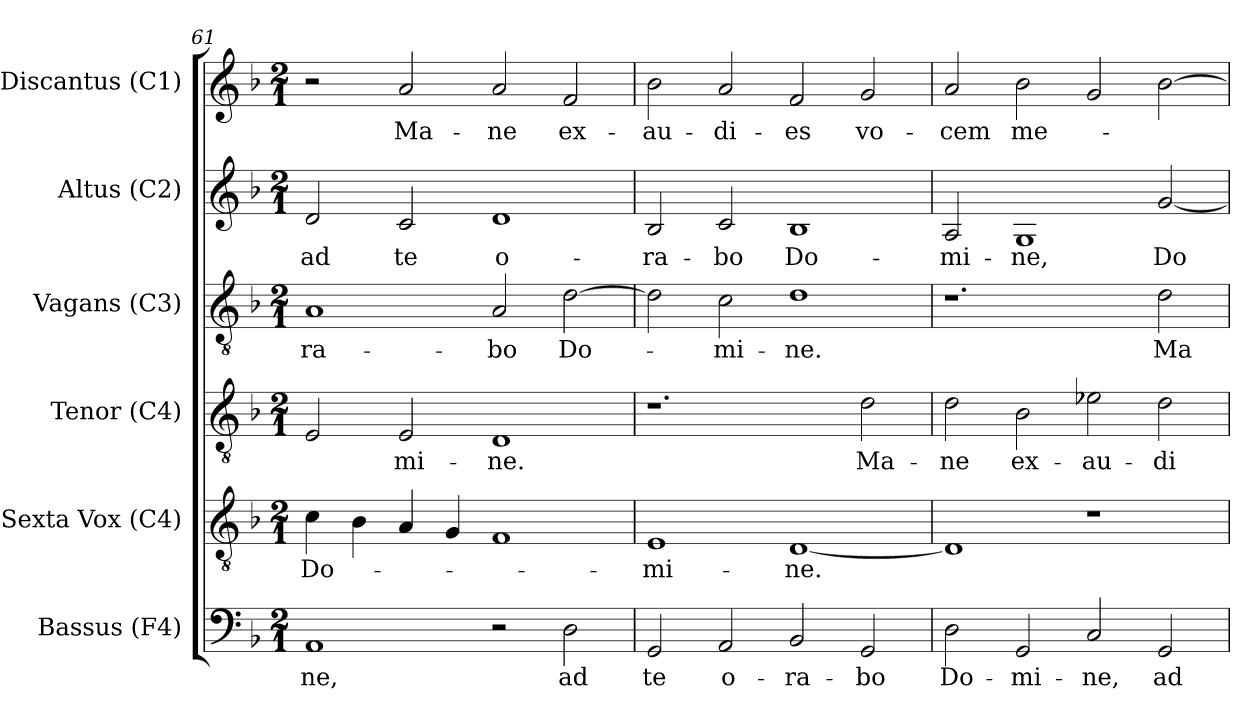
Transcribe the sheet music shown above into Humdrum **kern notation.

**kern	**text	**kern	**text	**kern	**text	**kern	**text	**kern	**text	**kern	**text
*part6	*part6	*part5	*part5	*part4	*part4	*part3	*part3	*part2	*part2	*part1	*part1
*staff6	*staff6	*staff5	*staff5	*staff4	*staff4	*staff3	*staff3	*staff2	*staff2	*staff1	*staff1
*I"Bassus (F4)	*	*I"Sexta Vox (C4)	*	*I"Tenor (C4)	*	*I"Vagans (C3)	*	*I"Altus (C2)	*	*I"Discantus (C1)	*
*I'B.	*	*I'SV.	*	*I'T.	*	*I'V.	*	*I'A.	*	*I'D.	*
*clefF4	*	*clefGv2	*	*clefGv2	*	*clefGv2	*	*clefG2	*	*clefG2	*
*	*	*	*	*	*	*ITrd7c12	*	*ITrd7c12	*	*	*
*k[b-]	*	*k[b-]	*	*k[b-]	*	*k[b-]	*	*k[b-]	*	*k[b-]	*
*F:	*	*F:	*	*F:	*	*F:	*	*F:	*	*F:	*
*M2/1	*	*M2/1	*	*M2/1	*	*M2/1	*	*M2/1	*	*M2/1	*
=61	=61	=61	=61	=61	=61	=61	=61	=61	=61	=61	=61
!	!LO:LY:b:color=#000000	!	!	!	!	!	!	!	!	!	!
!	!	!	!LO:LY:b:color=#000000	!	!	!	!	!	!	!	!
!	!	!	!	!	!	!	!LO:LY:b:color=#000000	!	!	!	!
!	!	!	!	!	!	!	!	!	!LO:LY:b:color=#000000	!	!
1AAi	-ne,	4ci\	Do-	2Ei/	.	1AAi	-ra-	2Di/	ad	2r	.
.	.	4B-i\	.	.	.	.	.	.	.	.	.
!	!	!	!	!	!LO:LY:b:color=#000000	!	!	!	!	!	!
!	!	!	!	!	!	!	!	!	!LO:LY:b:color=#000000	!	!
!	!	!	!	!	!	!	!	!	!	!	!LO:LY:b:color=#000000
.	.	4Ai/	.	2Ei/	-mi-	.	.	2Ci/	te	2ai/	Ma-
.	.	4Gi/	.	.	.	.	.	.	.	.	.
!	!	!	!	!	!LO:LY:b:color=#000000	!	!	!	!	!	!
!	!	!	!	!	!	!	!LO:LY:b:color=#000000	!	!	!	!
!	!	!	!	!	!	!	!	!	!LO:LY:b:color=#000000	!	!
!	!	!	!	!	!	!	!	!	!	!	!LO:LY:b:color=#000000
2r	.	1Fi	.	1Di	-ne.	2AAi/	-bo	1Di	o-	2ai/	-ne
!	!LO:LY:b:color=#000000	!	!	!	!	!	!	!	!	!	!
!	!	!	!	!	!	!	!LO:LY:b:color=#000000	!	!	!	!
!	!	!	!	!	!	!	!	!	!	!	!LO:LY:b:color=#000000
2Di\	ad	.	.	.	.	[2Di\	Do-	.	.	2fi/	ex-
=62	=62	=62	=62	=62	=62	=62	=62	=62	=62	=62	=62
!	!LO:LY:b:color=#000000	!	!	!	!	!	!	!	!	!	!
!	!	!	!LO:LY:b:color=#000000	!	!	!	!	!	!	!	!
!	!	!	!	!	!	!	!	!	!LO:LY:b:color=#000000	!	!
!	!	!	!	!	!	!	!	!	!	!	!LO:LY:b:color=#000000
2GGi/	te	1Ei	-mi-	1.r	.	2Di\]	.	2BB-i/	-ra-	2b-i\	-au-
!	!LO:LY:b:color=#000000	!	!	!	!	!	!	!	!	!	!
!	!	!	!	!	!	!	!LO:LY:b:color=#000000	!	!	!	!
!	!	!	!	!	!	!	!	!	!LO:LY:b:color=#000000	!	!
!	!	!	!	!	!	!	!	!	!	!	!LO:LY:b:color=#000000
2AAi/	o-	.	.	.	.	2Ci\	-mi-	2Ci/	-bo	2ai/	-di-
!	!LO:LY:b:color=#000000	!	!	!	!	!	!	!	!	!	!
!	!	!	!LO:LY:b:color=#000000	!	!	!	!	!	!	!	!
!	!	!	!	!	!	!	!LO:LY:b:color=#000000	!	!	!	!
!	!	!	!	!	!	!	!	!	!LO:LY:b:color=#000000	!	!
!	!	!	!	!	!	!	!	!	!	!	!LO:LY:b:color=#000000
2BB-i/	-ra-	[1Di	-ne.	.	.	1Di	-ne.	1BB-i	Do-	2fi/	-es
!	!LO:LY:b:color=#000000	!	!	!	!	!	!	!	!	!	!
!	!	!	!	!	!LO:LY:b:color=#000000	!	!	!	!	!	!
!	!	!	!	!	!	!	!	!	!	!	!LO:LY:b:color=#000000
2GGi/	-bo	.	.	2di\	Ma-	.	.	.	.	2gi/	vo-
=63	=63	=63	=63	=63	=63	=63	=63	=63	=63	=63	=63
!	!LO:LY:b:color=#000000	!	!	!	!	!	!	!	!	!	!
!	!	!	!	!	!LO:LY:b:color=#000000	!	!	!	!	!	!
!	!	!	!	!	!	!	!	!	!LO:LY:b:color=#000000	!	!
!	!	!	!	!	!	!	!	!	!	!	!LO:LY:b:color=#000000
2Di\	Do-	1Di]	.	2di\	-ne	1.r	.	2AAi/	-mi-	2ai/	-cem
!	!LO:LY:b:color=#000000	!	!	!	!	!	!	!	!	!	!
!	!	!	!	!	!LO:LY:b:color=#000000	!	!	!	!	!	!
!	!	!	!	!	!	!	!	!	!LO:LY:b:color=#000000	!	!
!	!	!	!	!	!	!	!	!	!	!	!LO:LY:b:color=#000000
2GGi/	-mi-	.	.	2B-i\	ex-	.	.	1GGi	-ne,	2b-i\	me-
!	!LO:LY:b:color=#000000	!	!	!	!	!	!	!	!	!	!
!	!	!	!	!	!LO:LY:b:color=#000000	!	!	!	!	!	!
2Ci/	-ne,	1r	.	2e-i\	-au-	.	.	.	.	2gi/	.
!	!LO:LY:b:color=#000000	!	!	!	!	!	!	!	!	!	!
!	!	!	!	!	!LO:LY:b:color=#000000	!	!	!	!	!	!
!	!	!	!	!	!	!	!LO:LY:b:color=#000000	!	!	!	!
!	!	!	!	!	!	!	!	!	!LO:LY:b:color=#000000	!	!
2GGi/	ad	.	.	2di\	-di-	2Di\	Ma-	[2Gi/	Do-	[2b-i\	.
=	=	=	=	=	=	=	=	=	=	=	=
*-	*-	*-	*-	*-	*-	*-	*-	*-	*-	*-	*-
